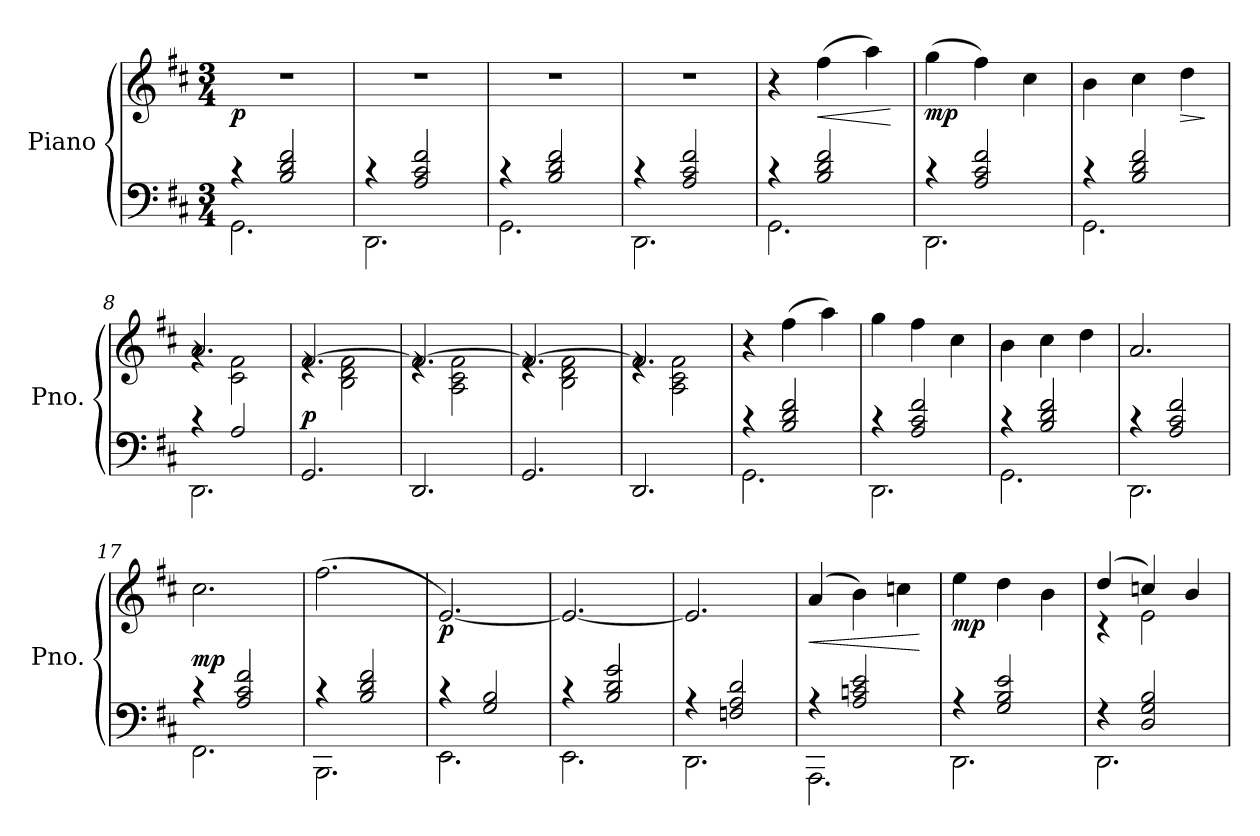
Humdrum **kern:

**kern	**kern	**dynam
*part1	*part1	*part1
*staff2	*staff1	*staff1/2
*I"Piano	*	*
*I'Pno.	*	*
*clefF4	*clefG2	*
*k[f#c#]	*k[f#c#]	*
*M3/4	*M3/4	*
*MM68	*MM68	*
=1	=1	=1
*^	*	*
!	!	!	!LO:DY:b
4r	2.GG\	2.r	p
2B/ 2d/ 2f#/	.	.	.
=2	=2	=2	=2
4r	2.DD\	2.r	.
2A/ 2c#/ 2f#/	.	.	.
=3	=3	=3	=3
4r	2.GG\	2.r	.
2B/ 2d/ 2f#/	.	.	.
=4	=4	=4	=4
4r	2.DD\	2.r	.
2A/ 2c#/ 2f#/	.	.	.
=5	=5	=5	=5
4r	2.GG\	4r	.
!	!	!	!LO:HP:b
2B/ 2d/ 2f#/	.	(4ff#\	<
.	.	4aa\)	.
*v	*v	*	*
.	.	[
!!LO:LB:g=z
=6	=6	=6
*^	*	*
!	!	!	!LO:DY:b
4r	2.DD\	(4gg\	mp
2A/ 2c#/ 2f#/	.	4ff#\)	.
.	.	4cc#\	.
=7	=7	=7	=7
4r	2.GG\	4b\	.
2B/ 2d/ 2f#/	.	4cc#\	.
!	!	!	!LO:HP:b
.	.	4dd\	>
*v	*v	*	*
.	.	]
=8	=8	=8
*^	*^	*
4r	2.DD\	2.a/	4rg	.
2A/	.	.	2c#\ 2f#\	.
*v	*v	*	*	*
=9	=9	=9	=9
!	!	!	!LO:DY:a=2
2.GG/	[2.f#/	4re	p
.	.	2B\ 2d\ 2f#\	.
=10	=10	=10	=10
2.DD/	2.f#/_	4re	.
.	.	2A\ 2c#\ 2f#\	.
=11	=11	=11	=11
2.GG/	2.f#/_	4re	.
.	.	2B\ 2d\ 2f#\	.
!!LO:LB:g=z	!!
=12	=12	=12	=12
2.DD/	2.f#/]	4re	.
.	.	2A\ 2c#\ 2f#\	.
*	*v	*v	*
=13	=13	=13
*^	*	*
4r	2.GG\	4r	.
2B/ 2d/ 2f#/	.	(4ff#\	.
.	.	4aa\)	.
=14	=14	=14	=14
4r	2.DD\	4gg\	.
2A/ 2c#/ 2f#/	.	4ff#\	.
.	.	4cc#\	.
=15	=15	=15	=15
4r	2.GG\	4b\	.
2B/ 2d/ 2f#/	.	4cc#\	.
.	.	4dd\	.
=16	=16	=16	=16
4r	2.DD\	2.a/	.
2A/ 2c#/ 2f#/	.	.	.
=17	=17	=17	=17
!	!	!	!LO:DY:a=2
4r	2.FF#\	2.cc#\	mp
2A/ 2c#/ 2f#/	.	.	.
!!LO:LB:g=z
=18	=18	=18	=18
4r	2.BBB\	(2.ff#\	.
2B/ 2d/ 2f#/	.	.	.
=19	=19	=19	=19
!	!	!	!LO:DY:b
4r	2.EE\	[2.e/)	p
2G/ 2B/	.	.	.
=20	=20	=20	=20
4r	2.EE\	2.e/_	.
2B/ 2d/ 2g/	.	.	.
=21	=21	=21	=21
4r	2.DD\	2.e/]	.
2Fn/ 2A/ 2d/	.	.	.
=22	=22	=22	=22
!	!	!	!LO:HP:b
4r	2.AAA\	(4a/	<
2A/ 2cn/ 2e/	.	4b\)	.
.	.	4ccn\	.
*v	*v	*	*
.	.	[
=23	=23	=23
*^	*	*
!	!	!	!LO:DY:b
4r	2.DD\	4ee\	mp
2G/ 2B/ 2e/	.	4dd\	.
.	.	4b\	.
!!LO:PB:g=z
=24	=24	=24	=24
*	*	*^	*
4r	2.DD\	(4dd/	4r	.
2D/ 2G/ 2B/	.	4ccn/)	2e\	.
.	.	4b/	.	.
*v	*v	*	*	*
*	*v	*v	*
=	=	=
*-	*-	*-
